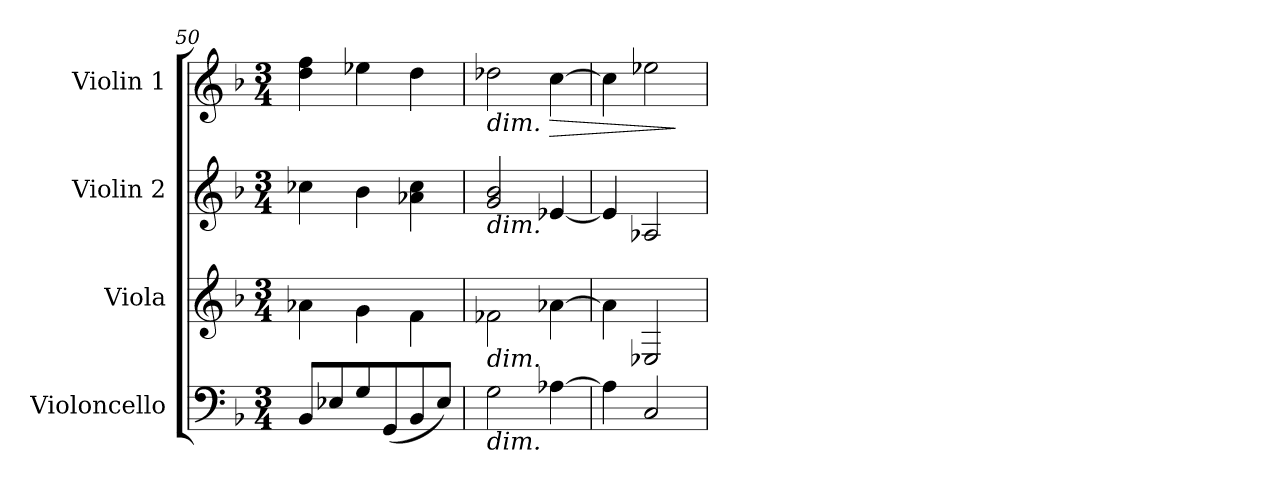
**kern	**kern	**kern	**kern	**dynam
*part4	*part3	*part2	*part1	*part1
*staff4	*staff3	*staff2	*staff1	*staff1
*I"Violoncello	*I"Viola	*I"Violin 2	*I"Violin 1	*
*I'Vc	*I'Vla	*I'Vln	*I'Vln	*
*clefF4	*clefG2	*clefG2	*clefG2	*
*k[b-]	*k[b-]	*k[b-]	*k[b-]	*
*M3/4	*M3/4	*M3/4	*M3/4	*
=50	=50	=50	=50	=50
8BB-/L	4a-X\	4cc-X\	4dd\ 4ff\	.
8E-X/	.	.	.	.
8G/	4g\	4b-\	4ee-X\	.
(8GG/	.	.	.	.
8BB-/	4f\	4a-X\ 4cc-\	4dd\	.
8E-/J)	.	.	.	.
!!LO:LB:g=z
=51	=51	=51	=51	=51
!	!	!	!LO:TX:b:i:t=dim.	!
!	!	!LO:TX:b:i:t=dim.	!	!
!	!LO:TX:b:i:t=dim.	!	!	!
!LO:TX:b:i:t=dim.	!	!	!	!
2G\	2f-X\	2g/ 2b-/	2dd-X\	.
!	!	!	!	!LO:HP:b
[4A-X\	[4a-X\	[4e-X/	[4cc\	>
=52	=52	=52	=52	=52
4A-\]	4a-\]	4e-/]	4cc\]	.
2C/	2E-X/	2A-X/	2ee-X\	.
.	.	.	.	]
=	=	=	=	=
*-	*-	*-	*-	*-
